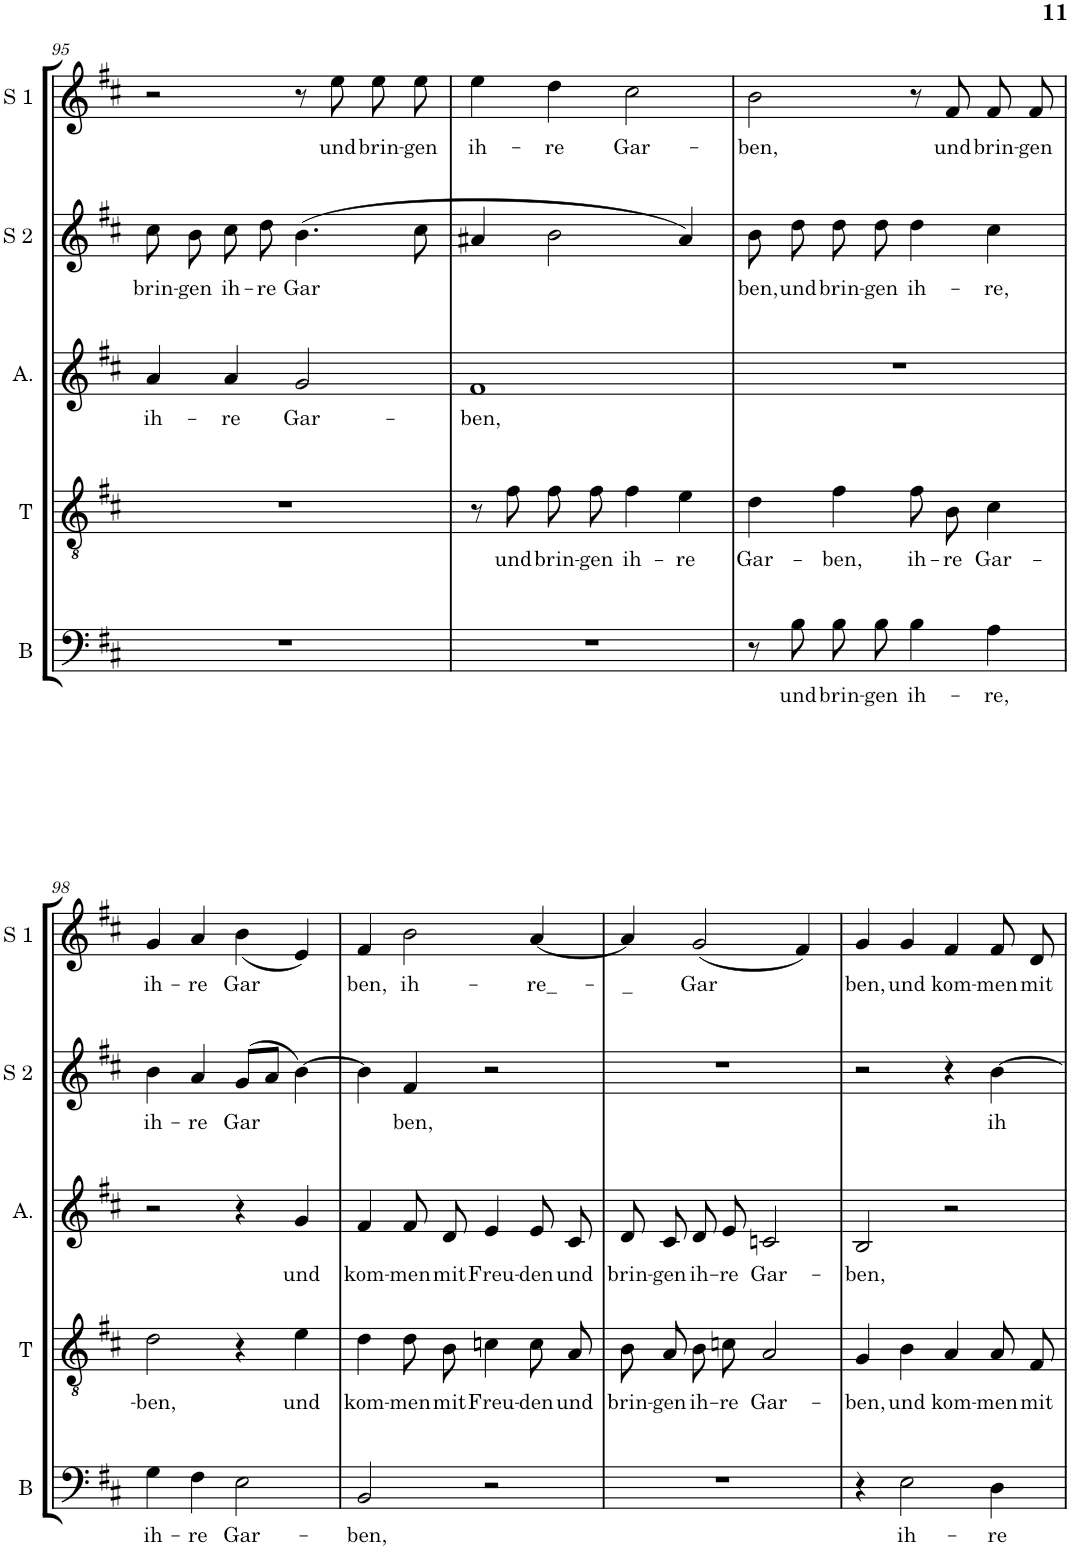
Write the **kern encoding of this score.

**kern	**text	**kern	**text	**kern	**text	**kern	**text	**kern	**text
*part5	*part5	*part4	*part4	*part3	*part3	*part2	*part2	*part1	*part1
*staff5	*staff5	*staff4	*staff4	*staff3	*staff3	*staff2	*staff2	*staff1	*staff1
*I"Baß	*	*I"Tenor	*	*I"Alt	*	*I"Sopran 2	*	*I"Sopran 1	*
*I'B	*	*I'T	*	*I'A.	*	*I'S 2	*	*I'S 1	*
!!LO:PB:g=z
*clefF4	*	*clefGv2	*	*clefG2	*	*clefG2	*	*clefG2	*
*k[f#c#]	*	*k[f#c#]	*	*k[f#c#]	*	*k[f#c#]	*	*k[f#c#]	*
*D:	*	*D:	*	*D:	*	*D:	*	*D:	*
*M2/2	*	*M2/2	*	*M2/2	*	*M2/2	*	*M2/2	*
*met(c|)	*	*met(c|)	*	*met(c|)	*	*met(c|)	*	*met(c|)	*
=95	=95	=95	=95	=95	=95	=95	=95	=95	=95
!	!	!	!	!	!LO:LY:b	!	!LO:LY:b	!	!
1r	.	1r	.	4a/	ih-	8cc#\	brin-	2r	.
!	!	!	!	!	!	!	!LO:LY:b	!	!
.	.	.	.	.	.	8b\	-gen	.	.
!	!	!	!	!	!LO:LY:b	!	!LO:LY:b	!	!
.	.	.	.	4a/	-re	8cc#\	ih-	.	.
!	!	!	!	!	!	!	!LO:LY:b	!	!
.	.	.	.	.	.	8dd\	-re	.	.
!	!	!	!	!	!LO:LY:b	!	!LO:LY:b	!	!
.	.	.	.	2g/	Gar-	(>4.b\	Gar	8r	.
!	!	!	!	!	!	!	!	!	!LO:LY:b
.	.	.	.	.	.	.	.	8ee\L	und
!	!	!	!	!	!	!	!	!	!LO:LY:b
.	.	.	.	.	.	.	.	8ee\	brin-
!	!	!	!	!	!	!	!	!	!LO:LY:b
.	.	.	.	.	.	8cc#\	.	8ee\J	-gen
=96	=96	=96	=96	=96	=96	=96	=96	=96	=96
!	!	!	!	!	!LO:LY:b	!	!	!	!LO:LY:b
1r	.	8r	.	1f#	-ben,	4a#X/	.	4ee\	ih-
!	!	!	!LO:LY:b	!	!	!	!	!	!
.	.	8f#\L	und	.	.	.	.	.	.
!	!	!	!LO:LY:b	!	!	!	!	!	!LO:LY:b
.	.	8f#\	brin-	.	.	2b\	.	4dd\	-re
!	!	!	!LO:LY:b	!	!	!	!	!	!
.	.	8f#\J	-gen	.	.	.	.	.	.
!	!	!	!LO:LY:b	!	!	!	!	!	!LO:LY:b
.	.	4f#\	ih-	.	.	.	.	2cc#\	Gar-
!	!	!	!LO:LY:b	!	!	!	!	!	!
.	.	4e\	-re	.	.	4a#/)	.	.	.
=97	=97	=97	=97	=97	=97	=97	=97	=97	=97
!	!	!	!LO:LY:b	!	!	!	!LO:LY:b	!	!LO:LY:b
8r	.	4d\	Gar-	1r	.	8b\	ben,	2b\	-ben,
!	!LO:LY:b	!	!	!	!	!	!LO:LY:b	!	!
8B\L	und	.	.	.	.	8dd\	und	.	.
!	!LO:LY:b	!	!LO:LY:b	!	!	!	!LO:LY:b	!	!
8B\	brin-	4f#\	-ben,	.	.	8dd\	brin-	.	.
!	!LO:LY:b	!	!	!	!	!	!LO:LY:b	!	!
8B\J	-gen	.	.	.	.	8dd\	-gen	.	.
!	!LO:LY:b	!	!LO:LY:b	!	!	!	!LO:LY:b	!	!
4B\	ih-	8f#\L	ih-	.	.	4dd\	ih-	8r	.
!	!	!	!LO:LY:b	!	!	!	!	!	!LO:LY:b
.	.	8B\J	-re	.	.	.	.	8f#/L	und
!	!LO:LY:b	!	!LO:LY:b	!	!	!	!LO:LY:b	!	!LO:LY:b
4A\	-re,	4c#\	Gar-	.	.	4cc#\	-re,	8f#/	brin-
!	!	!	!	!	!	!	!	!	!LO:LY:b
.	.	.	.	.	.	.	.	8f#/J	-gen
!!LO:LB:g=z
=98	=98	=98	=98	=98	=98	=98	=98	=98	=98
!	!LO:LY:b	!	!LO:LY:b	!	!	!	!LO:LY:b	!	!LO:LY:b
4G\	ih-	2d\	-ben,	2r	.	4b\	ih-	4g/	ih-
!	!LO:LY:b	!	!	!	!	!	!LO:LY:b	!	!LO:LY:b
4F#\	-re	.	.	.	.	4a/	-re	4a/	-re
!	!LO:LY:b	!	!	!	!	!	!LO:LY:b	!	!LO:LY:b
2E\	Gar-	4r	.	4r	.	(>8g/L	Gar	(<4b\	Gar
.	.	.	.	.	.	8a/J	.	.	.
!	!	!	!LO:LY:b	!	!LO:LY:b	!	!	!	!
.	.	4e\	und	4g/	und	[4b\)	.	4e/)	.
=99	=99	=99	=99	=99	=99	=99	=99	=99	=99
!	!LO:LY:b	!	!LO:LY:b	!	!LO:LY:b	!	!	!	!LO:LY:b
2BB/	-ben,	4d\	kom-	4f#/	kom-	4b\]	.	4f#/	ben,
!	!	!	!LO:LY:b	!	!LO:LY:b	!	!LO:LY:b	!	!LO:LY:b
.	.	8d\L	-men	8f#/L	-men	4f#/	ben,	2b\	ih-
!	!	!	!LO:LY:b	!	!LO:LY:b	!	!	!	!
.	.	8B\J	mit	8d/J	mit	.	.	.	.
!	!	!	!LO:LY:b	!	!LO:LY:b	!	!	!	!
2r	.	4cn\	Freu-	4e/	Freu-	2r	.	.	.
!	!	!	!LO:LY:b	!	!LO:LY:b	!	!	!	!LO:LY:b
.	.	8c\L	-den	8e/L	-den	.	.	[4a/	-re_-
!	!	!	!LO:LY:b	!	!LO:LY:b	!	!	!	!
.	.	8A\J	und	8c#/J	und	.	.	.	.
=100	=100	=100	=100	=100	=100	=100	=100	=100	=100
!	!	!	!LO:LY:b	!	!LO:LY:b	!	!	!	!LO:LY:b
1r	.	8B\L	brin-	8d/L	brin-	1r	.	4a/]	-_
!	!	!	!LO:LY:b	!	!LO:LY:b	!	!	!	!
.	.	8A\	-gen	8c#/	-gen	.	.	.	.
!	!	!	!LO:LY:b	!	!LO:LY:b	!	!	!	!LO:LY:b
.	.	8B\	ih-	8d/	ih-	.	.	(<2g/	Gar
!	!	!	!LO:LY:b	!	!LO:LY:b	!	!	!	!
.	.	8cn\J	-re	8e/J	-re	.	.	.	.
!	!	!	!LO:LY:b	!	!LO:LY:b	!	!	!	!
.	.	2A/	Gar-	2cn/	Gar-	.	.	.	.
.	.	.	.	.	.	.	.	4f#/)	.
=101	=101	=101	=101	=101	=101	=101	=101	=101	=101
!	!	!	!LO:LY:b	!	!LO:LY:b	!	!	!	!LO:LY:b
4r	.	4G/	-ben,	2B/	-ben,	2r	.	4g/	ben,
!	!LO:LY:b	!	!LO:LY:b	!	!	!	!	!	!LO:LY:b
2E\	ih-	4B\	und	.	.	.	.	4g/	und
!	!	!	!LO:LY:b	!	!	!	!	!	!LO:LY:b
.	.	4A/	kom-	2r	.	4r	.	4f#/	kom-
!	!LO:LY:b	!	!LO:LY:b	!	!	!	!LO:LY:b	!	!LO:LY:b
4D\	-re	8A/L	-men	.	.	[4b\	ih	8f#/L	-men
!	!	!	!LO:LY:b	!	!	!	!	!	!LO:LY:b
.	.	8F#/J	mit	.	.	.	.	8d/J	mit
=	=	=	=	=	=	=	=	=	=
*-	*-	*-	*-	*-	*-	*-	*-	*-	*-
